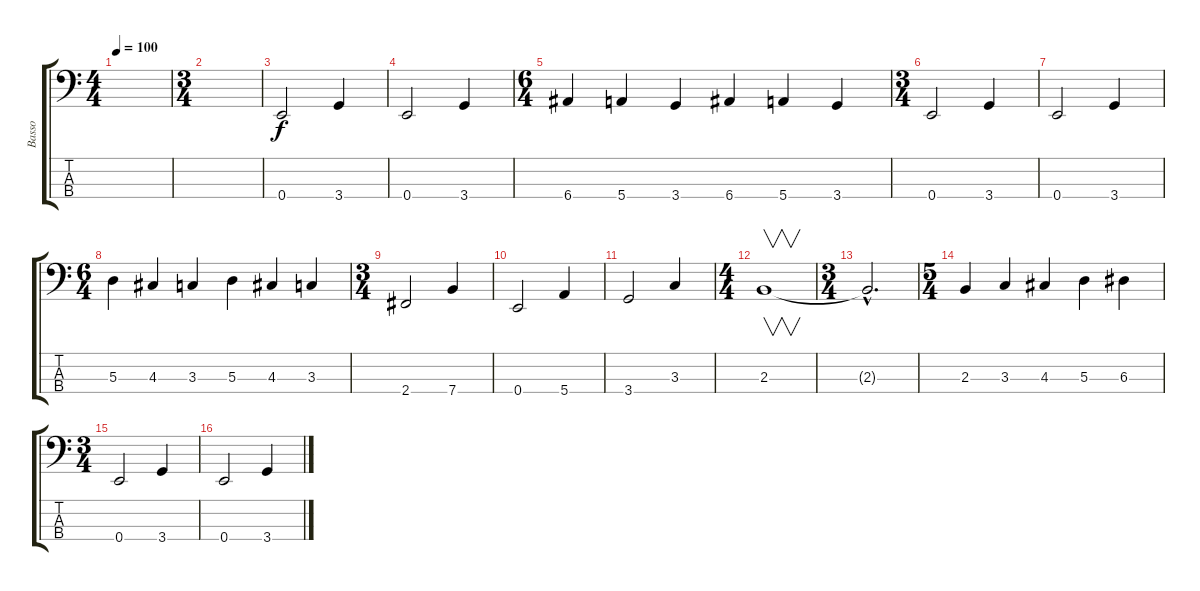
\track ("Basso" "Basso") {instrument electricbassfinger}
\staff {score tabs}
\tuning (G2 D2 A1 E1) {hide}
\ts (4 4)
\tempo 100
\clef f4
\ks c
|
\ts (3 4)
|
0.4.2 3.4.4 |
0.4.2 3.4.4 |
\ts (6 4)
6.4.4 5.4.4 3.4.4 6.4.4 5.4.4 3.4.4 |
\ts (3 4)
0.4.2 3.4.4 |
0.4.2 3.4.4 |
\ts (6 4)
5.3.4 4.3.4 3.3.4 5.3.4 4.3.4 3.3.4 |
\ts (3 4)
2.4.2 7.4.4 |
0.4.2 5.4.4 |
3.4.2 3.3.4 |
\ts (4 4)
2.3.1{v} |
\ts (3 4)
2.3{hac t}.2{d} |
\ts (5 4)
2.3.4 3.3.4 4.3.4 5.3.4 6.3.4 |
\ts (3 4)
0.4.2 3.4.4 |
0.4.2 3.4.4
